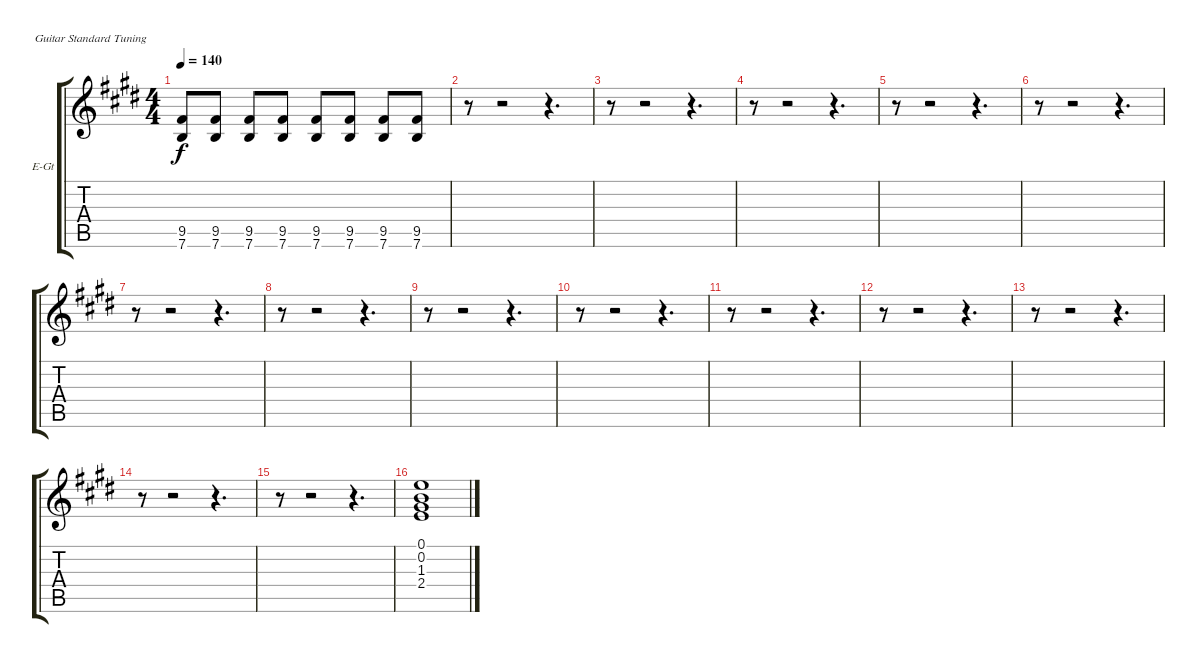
\bracketExtendMode groupsimilarinstruments
\firstSystemTrackNameOrientation horizontal
\otherSystemsTrackNameOrientation horizontal
\track ("Lead" "E-Gt") {instrument distortionguitar}
\staff {score tabs}
\tuning (E4 B3 G3 D3 A2 E2)
\ts (4 4)
\tempo 140
\clef g2
\ks e
(9.5 7.6).8{dy f} (9.5 7.6).8 (9.5 7.6).8 (9.5 7.6).8 (9.5 7.6).8 (9.5 7.6).8 (9.5 7.6).8 (9.5 7.6).8 |
r.8 r.2 r.4{d} |
r.8 r.2 r.4{d} |
r.8 r.2 r.4{d} |
r.8 r.2 r.4{d} |
r.8 r.2 r.4{d} |
r.8 r.2 r.4{d} |
r.8 r.2 r.4{d} |
r.8 r.2 r.4{d} |
r.8 r.2 r.4{d} |
r.8 r.2 r.4{d} |
r.8 r.2 r.4{d} |
r.8 r.2 r.4{d} |
r.8 r.2 r.4{d} |
r.8 r.2 r.4{d} |
(0.1 0.2 1.3 2.4).1
